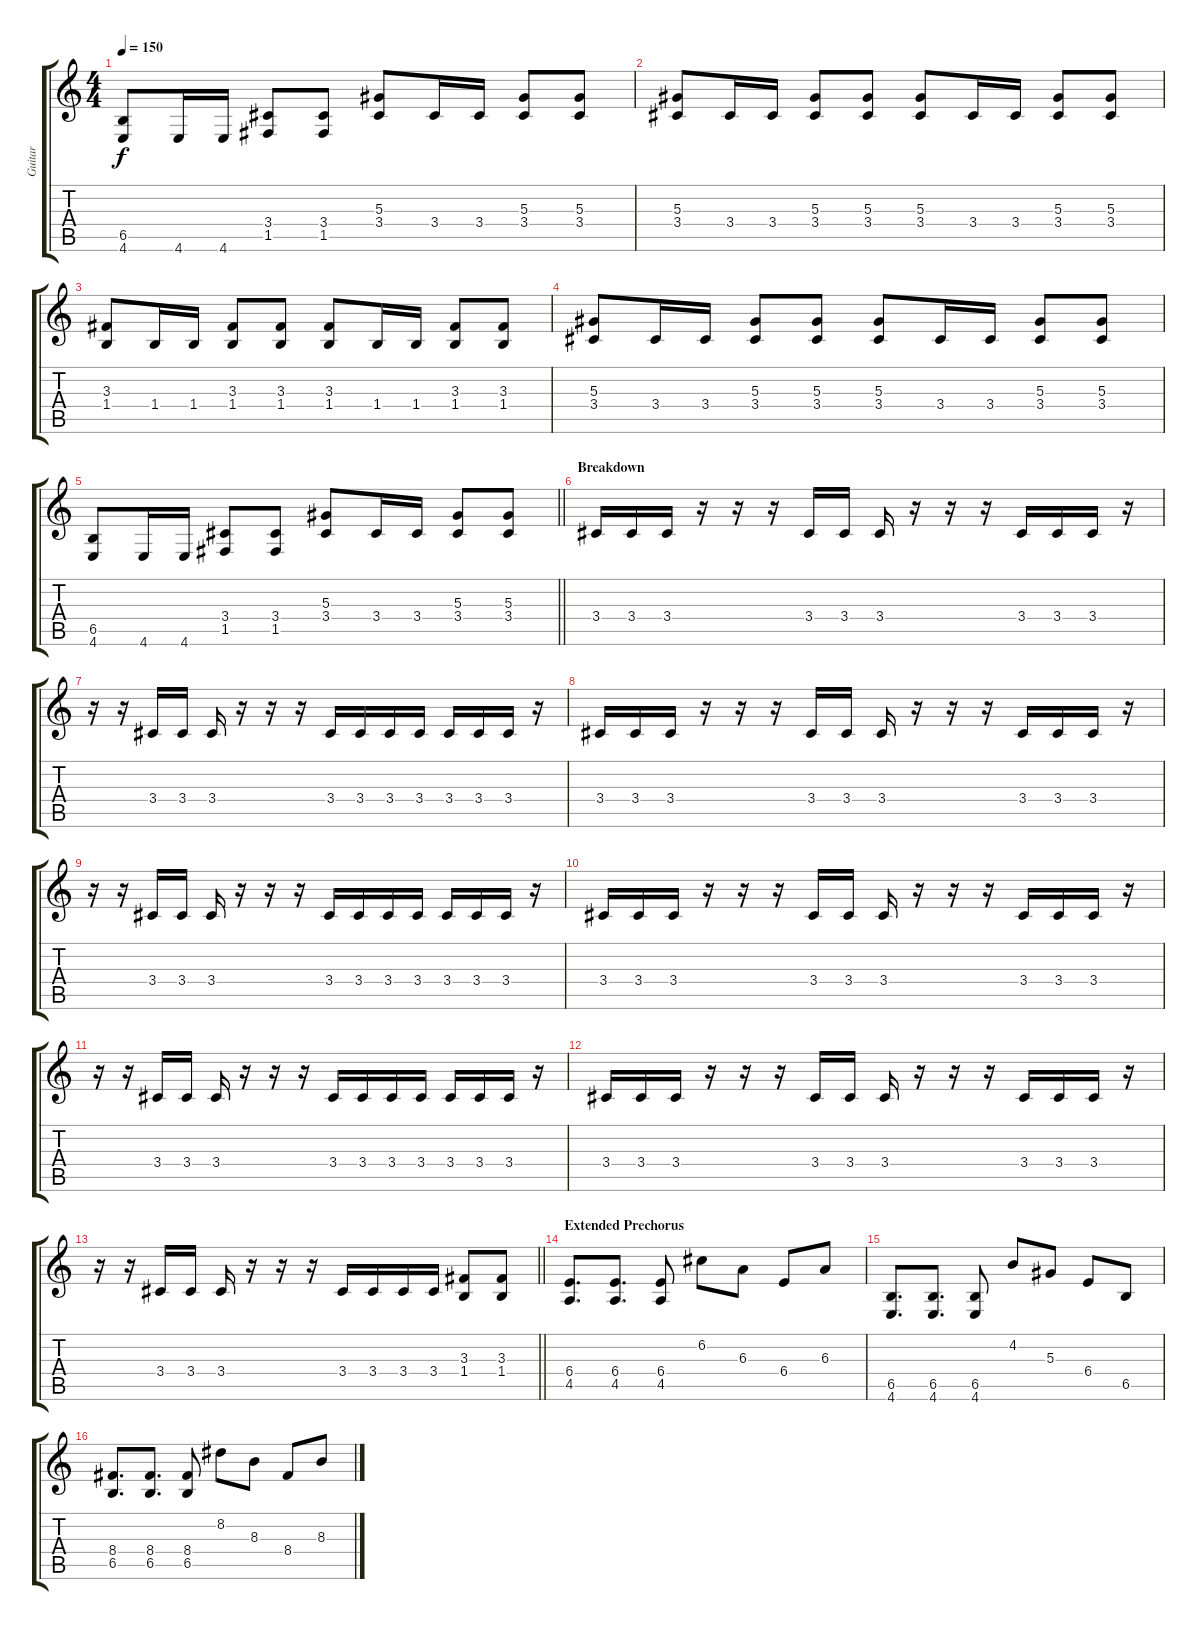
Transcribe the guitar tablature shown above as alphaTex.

\track ("Guitar" "Guitar") {instrument distortionguitar}
\staff {score tabs}
\tuning (C4 G3 Eb3 Bb2 F2 C2) {hide}
\ts (4 4)
\tempo 150
\clef g2
\ks c
(6.5 4.6).8{dy f} 4.6.16 4.6.16 (3.4 1.5).8 (3.4 1.5).8 (5.3 3.4).8 3.4.16 3.4.16 (5.3 3.4).8 (5.3 3.4).8 |
(5.3 3.4).8 3.4.16 3.4.16 (5.3 3.4).8 (5.3 3.4).8 (5.3 3.4).8 3.4.16 3.4.16 (5.3 3.4).8 (5.3 3.4).8 |
(3.3 1.4).8 1.4.16 1.4.16 (3.3 1.4).8 (3.3 1.4).8 (3.3 1.4).8 1.4.16 1.4.16 (3.3 1.4).8 (3.3 1.4).8 |
(5.3 3.4).8 3.4.16 3.4.16 (5.3 3.4).8 (5.3 3.4).8 (5.3 3.4).8 3.4.16 3.4.16 (5.3 3.4).8 (5.3 3.4).8 |
\barLineRight lightlight
(6.5 4.6).8 4.6.16 4.6.16 (3.4 1.5).8 (3.4 1.5).8 (5.3 3.4).8 3.4.16 3.4.16 (5.3 3.4).8 (5.3 3.4).8 |
\section ("" "Breakdown")
3.4.16 3.4.16 3.4.16 r.16 r.16 r.16 3.4.16 3.4.16 3.4.16 r.16 r.16 r.16 3.4.16 3.4.16 3.4.16 r.16 |
r.16 r.16 3.4.16 3.4.16 3.4.16 r.16 r.16 r.16 3.4.16 3.4.16 3.4.16 3.4.16 3.4.16 3.4.16 3.4.16 r.16 |
3.4.16 3.4.16 3.4.16 r.16 r.16 r.16 3.4.16 3.4.16 3.4.16 r.16 r.16 r.16 3.4.16 3.4.16 3.4.16 r.16 |
r.16 r.16 3.4.16 3.4.16 3.4.16 r.16 r.16 r.16 3.4.16 3.4.16 3.4.16 3.4.16 3.4.16 3.4.16 3.4.16 r.16 |
3.4.16 3.4.16 3.4.16 r.16 r.16 r.16 3.4.16 3.4.16 3.4.16 r.16 r.16 r.16 3.4.16 3.4.16 3.4.16 r.16 |
r.16 r.16 3.4.16 3.4.16 3.4.16 r.16 r.16 r.16 3.4.16 3.4.16 3.4.16 3.4.16 3.4.16 3.4.16 3.4.16 r.16 |
3.4.16 3.4.16 3.4.16 r.16 r.16 r.16 3.4.16 3.4.16 3.4.16 r.16 r.16 r.16 3.4.16 3.4.16 3.4.16 r.16 |
\barLineRight lightlight
r.16 r.16 3.4.16 3.4.16 3.4.16 r.16 r.16 r.16 3.4.16 3.4.16 3.4.16 3.4.16 (3.3 1.4).8 (3.3 1.4).8 |
\section ("" "Extended Prechorus")
(6.4 4.5).8{d} (6.4 4.5).8{d} (6.4 4.5).8 6.2.8 6.3.8 6.4.8 6.3.8 |
(6.5 4.6).8{d} (6.5 4.6).8{d} (6.5 4.6).8 4.2.8 5.3.8 6.4.8 6.5.8 |
(8.4 6.5).8{d} (8.4 6.5).8{d} (8.4 6.5).8 8.2.8 8.3.8 8.4.8 8.3.8
